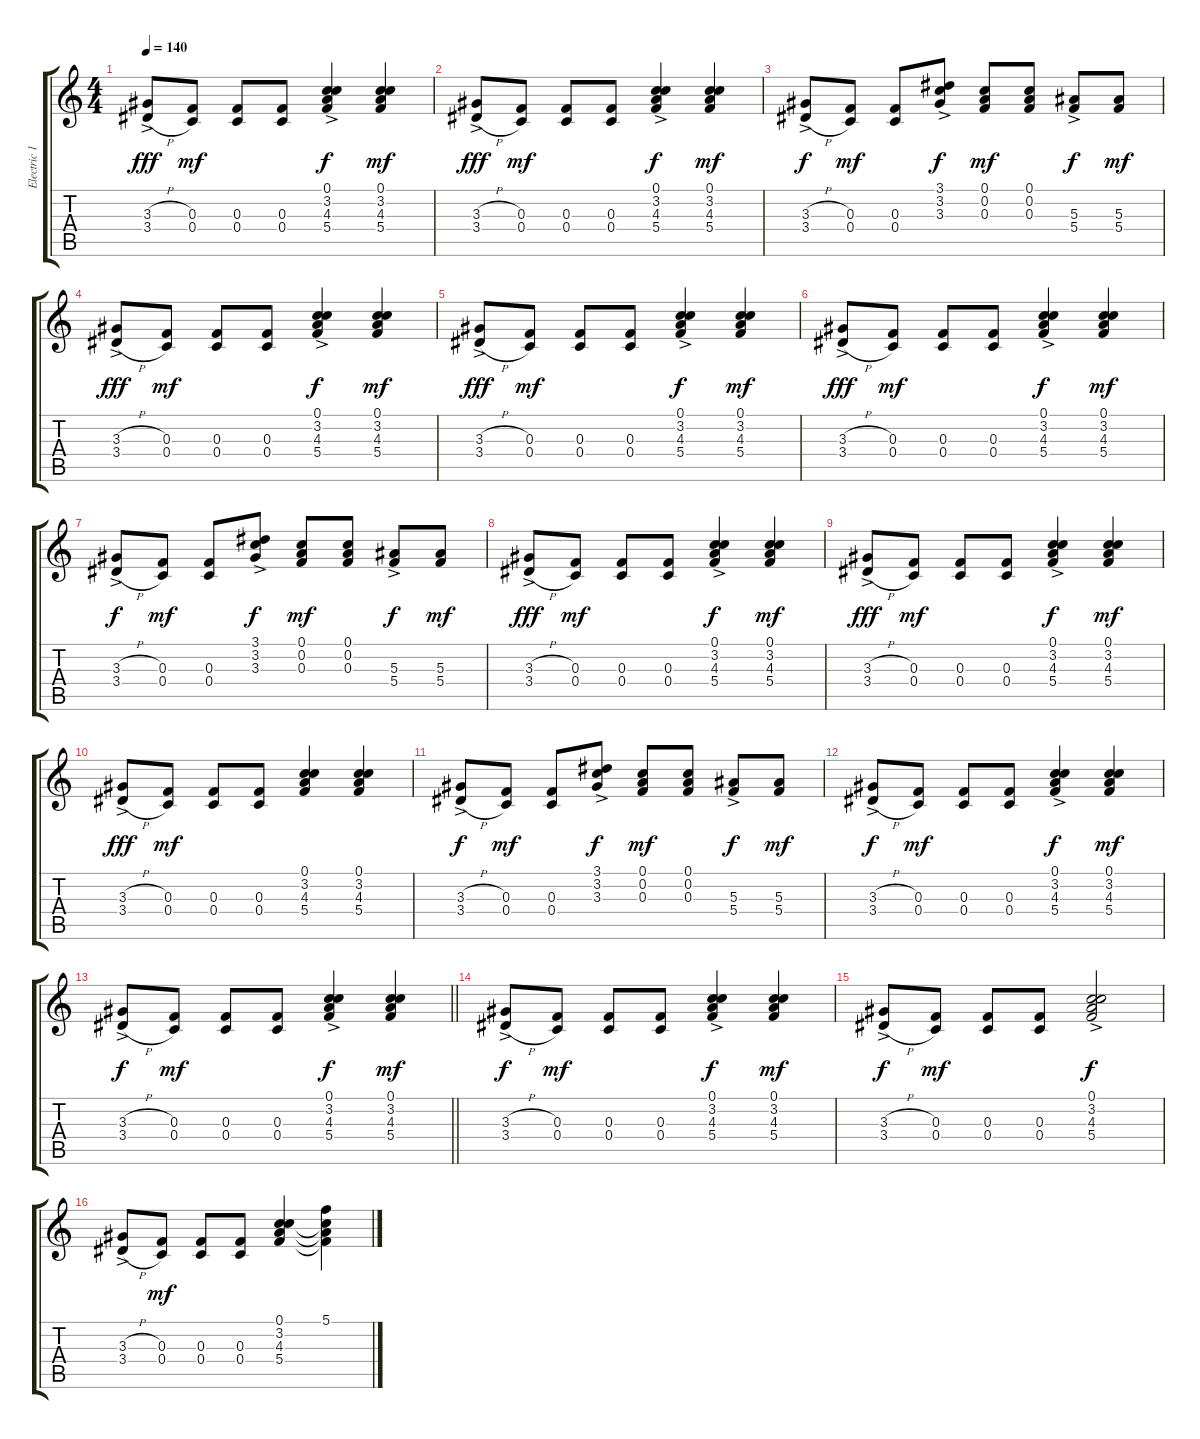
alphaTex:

\track ("Electric 12 string" "Electric 1") {instrument overdrivenguitar}
\staff {score tabs}
\tuning (C4 A3 F3 C3 A2 F2) {hide}
\ts (4 4)
\tempo 140
\clef g2
\ks c
(3.3{h ac} 3.4{h ac}).8{dy fff} (0.3 0.4).8{dy mf} (0.3 0.4).8 (0.3 0.4).8 (0.1{ac} 3.2{ac} 4.3{ac} 5.4{ac}).4{dy f} (0.1 3.2 4.3 5.4).4{dy mf} |
(3.3{h ac} 3.4{h ac}).8{dy fff} (0.3 0.4).8{dy mf} (0.3 0.4).8 (0.3 0.4).8 (0.1{ac} 3.2{ac} 4.3{ac} 5.4{ac}).4{dy f} (0.1 3.2 4.3 5.4).4{dy mf} |
(3.3{h ac} 3.4{h ac}).8{dy f} (0.3 0.4).8{dy mf} (0.3 0.4).8 (3.1{ac} 3.2{ac} 3.3{ac}).8{dy f} (0.1 0.2 0.3).8{dy mf} (0.1 0.2 0.3).8 (5.3{ac} 5.4{ac}).8{dy f} (5.3 5.4).8{dy mf} |
(3.3{h ac} 3.4{h ac}).8{dy fff} (0.3 0.4).8{dy mf} (0.3 0.4).8 (0.3 0.4).8 (0.1{ac} 3.2{ac} 4.3{ac} 5.4{ac}).4{dy f} (0.1 3.2 4.3 5.4).4{dy mf} |
(3.3{h ac} 3.4{h ac}).8{dy fff} (0.3 0.4).8{dy mf} (0.3 0.4).8 (0.3 0.4).8 (0.1{ac} 3.2{ac} 4.3{ac} 5.4{ac}).4{dy f} (0.1 3.2 4.3 5.4).4{dy mf} |
(3.3{h ac} 3.4{h ac}).8{dy fff} (0.3 0.4).8{dy mf} (0.3 0.4).8 (0.3 0.4).8 (0.1{ac} 3.2{ac} 4.3{ac} 5.4{ac}).4{dy f} (0.1 3.2 4.3 5.4).4{dy mf} |
(3.3{h ac} 3.4{h ac}).8{dy f} (0.3 0.4).8{dy mf} (0.3 0.4).8 (3.1{ac} 3.2{ac} 3.3{ac}).8{dy f} (0.1 0.2 0.3).8{dy mf} (0.1 0.2 0.3).8 (5.3{ac} 5.4{ac}).8{dy f} (5.3 5.4).8{dy mf} |
(3.3{h ac} 3.4{h ac}).8{dy fff} (0.3 0.4).8{dy mf} (0.3 0.4).8 (0.3 0.4).8 (0.1{ac} 3.2{ac} 4.3{ac} 5.4{ac}).4{dy f} (0.1 3.2 4.3 5.4).4{dy mf} |
(3.3{h ac} 3.4{h ac}).8{dy fff} (0.3 0.4).8{dy mf} (0.3 0.4).8 (0.3 0.4).8 (0.1{ac} 3.2{ac} 4.3{ac} 5.4{ac}).4{dy f} (0.1 3.2 4.3 5.4).4{dy mf} |
(3.3{h ac} 3.4{h ac}).8{dy fff} (0.3 0.4).8{dy mf} (0.3 0.4).8 (0.3 0.4).8 (0.1 3.2 4.3 5.4).4 (0.1 3.2 4.3 5.4).4 |
(3.3{h ac} 3.4{h ac}).8{dy f} (0.3 0.4).8{dy mf} (0.3 0.4).8 (3.1{ac} 3.2{ac} 3.3{ac}).8{dy f} (0.1 0.2 0.3).8{dy mf} (0.1 0.2 0.3).8 (5.3{ac} 5.4{ac}).8{dy f} (5.3 5.4).8{dy mf} |
(3.3{h ac} 3.4{h ac}).8{dy f} (0.3 0.4).8{dy mf} (0.3 0.4).8 (0.3 0.4).8 (0.1{ac} 3.2{ac} 4.3{ac} 5.4{ac}).4{dy f} (0.1 3.2 4.3 5.4).4{dy mf} |
\barLineRight lightlight
(3.3{h ac} 3.4{h ac}).8{dy f} (0.3 0.4).8{dy mf} (0.3 0.4).8 (0.3 0.4).8 (0.1{ac} 3.2{ac} 4.3{ac} 5.4{ac}).4{dy f} (0.1 3.2 4.3 5.4).4{dy mf} |
(3.3{h ac} 3.4{h ac}).8{dy f} (0.3 0.4).8{dy mf} (0.3 0.4).8 (0.3 0.4).8 (0.1{ac} 3.2{ac} 4.3{ac} 5.4{ac}).4{dy f} (0.1 3.2 4.3 5.4).4{dy mf} |
(3.3{h ac} 3.4{h ac}).8{dy f} (0.3 0.4).8{dy mf} (0.3 0.4).8 (0.3 0.4).8 (0.1{ac} 3.2{ac} 4.3{ac} 5.4{ac}).2{dy f} |
(3.3{h ac} 3.4{h ac}).8 (0.3 0.4).8{dy mf} (0.3 0.4).8 (0.3 0.4).8 (0.1 3.2 4.3 5.4).4 (5.1 3.2{t} 4.3{t} 5.4{t}).4
